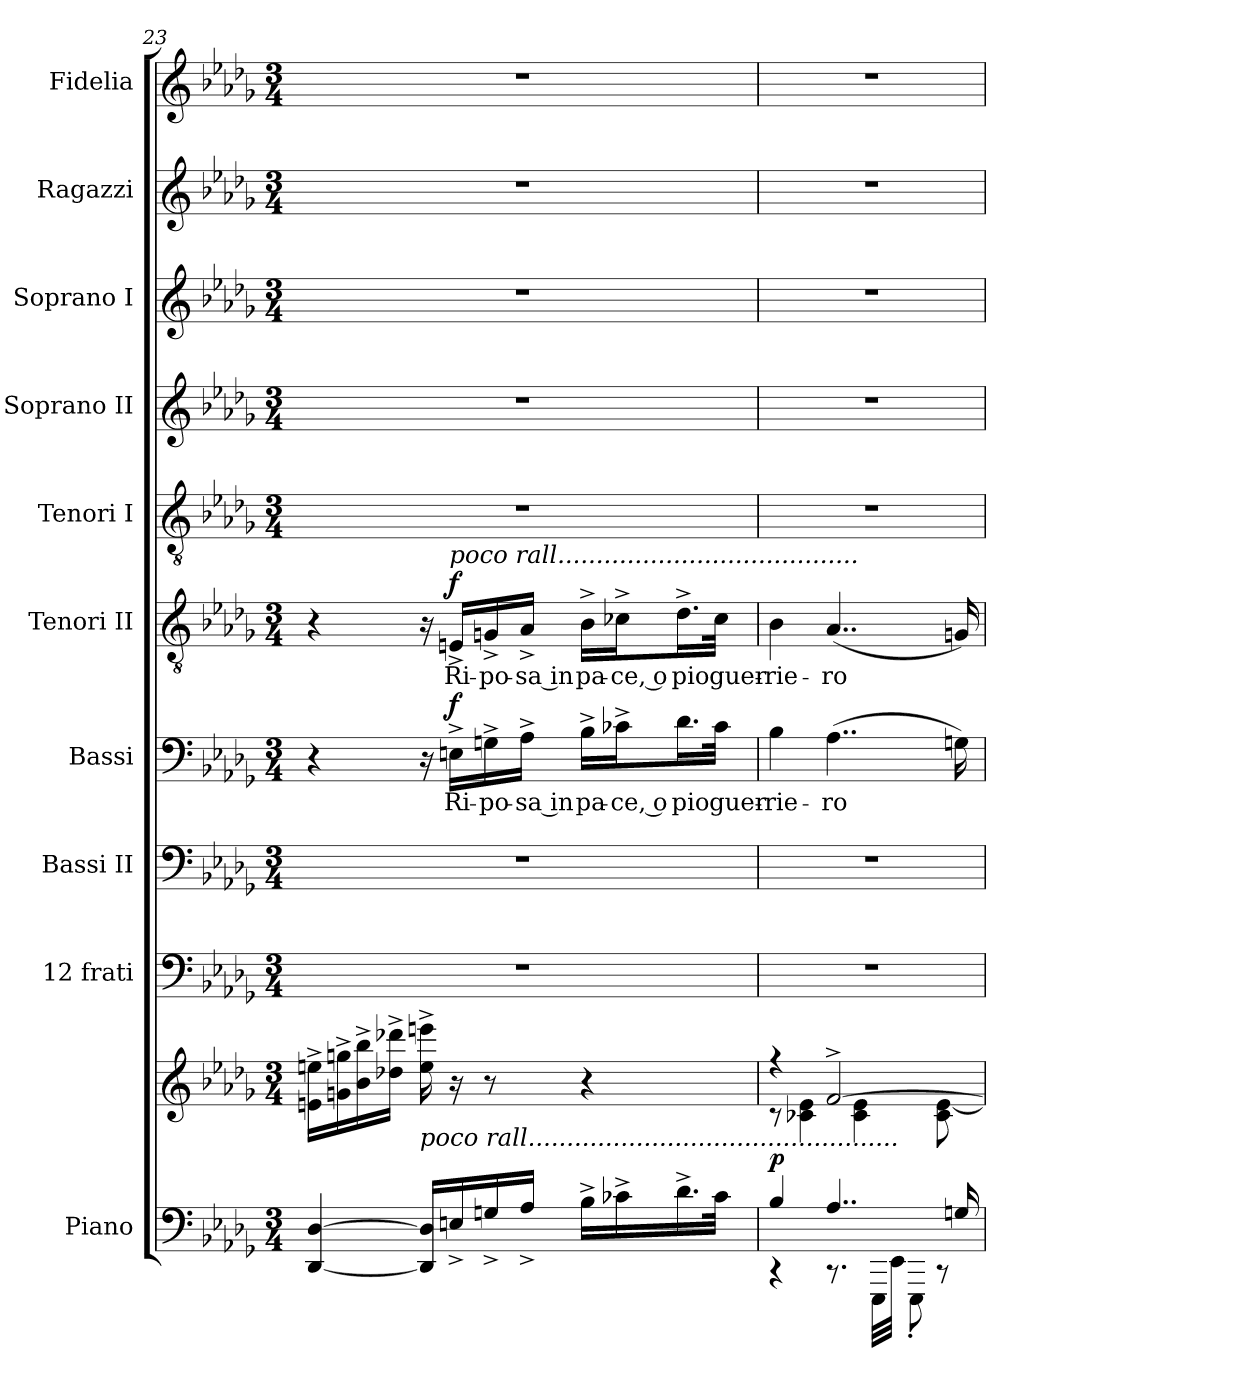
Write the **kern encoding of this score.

**kern	**kern	**dynam	**kern	**kern	**kern	**text	**dynam	**kern	**text	**dynam	**kern	**kern	**kern	**kern	**kern
*part10	*part10	*part10	*part9	*part8	*part7	*part7	*part7	*part6	*part6	*part6	*part5	*part4	*part3	*part2	*part1
*staff11	*staff10	*staff10/11	*staff9	*staff8	*staff7	*staff7	*staff7	*staff6	*staff6	*staff6	*staff5	*staff4	*staff3	*staff2	*staff1
*I"Piano	*	*	*I"12 frati	*I"Bassi II	*I"Bassi	*	*	*I"Tenori II	*	*	*I"Tenori I	*I"Soprano II	*I"Soprano I	*I"Ragazzi	*I"Fidelia
*I'Pno.	*	*	*I'12 f.	*I'B.II	*I'B.	*	*	*I'T.II	*	*	*I'T.I	*I'S.II	*I'S.I	*I'Rzi.	*I'F.
*clefF4	*clefG2	*	*clefF4	*clefF4	*clefF4	*	*	*clefGv2	*	*	*clefGv2	*clefG2	*clefG2	*clefG2	*clefG2
*k[b-e-a-d-g-]	*k[b-e-a-d-g-]	*	*k[b-e-a-d-g-]	*k[b-e-a-d-g-]	*k[b-e-a-d-g-]	*	*	*k[b-e-a-d-g-]	*	*	*k[b-e-a-d-g-]	*k[b-e-a-d-g-]	*k[b-e-a-d-g-]	*k[b-e-a-d-g-]	*k[b-e-a-d-g-]
*M3/4	*M3/4	*	*M3/4	*M3/4	*M3/4	*	*	*M3/4	*	*	*M3/4	*M3/4	*M3/4	*M3/4	*M3/4
=23	=23	=23	=23	=23	=23	=23	=23	=23	=23	=23	=23	=23	=23	=23	=23
*	*	*	*	*	*	*	*	*	*	*	*	*	*	*	*^
*	*	*	*	*	*	*	*	*	*	*	*	*	*	*	*	*^
*	*	*	*	*	*	*	*	*	*	*	*	*	*	*	*	*	*^
*	*	*	*	*	*	*	*	*	*	*	*	*	*	*	*	*	*	*^
[4DD-/ [4D-/	16en\^ 16een\^LL	.	2.r	2.r	4r	.	.	4r	.	.	2.r	2.r	2.r	2.r	2.r	4ryy	4.ryy	2ryy	2ryy
.	16gn\^ 16ggn\^	.	.	.	.	.	.	.	.	.	.	.	.	.	.	.	.	.	.
.	16b-\^ 16bb-\^	.	.	.	.	.	.	.	.	.	.	.	.	.	.	.	.	.	.
.	16dd-X\^ 16ddd-X\^JJ	.	.	.	.	.	.	.	.	.	.	.	.	.	.	.	.	.	.
*	*	*	*	*	*	*	*	*	*	*	*	*	*	*	*MM63	*	*	*	*
!LO:TX:a:i:t=poco rall................................................	!	!	!	!	!	!	!	!	!	!	!	!	!	!	!	!	!	!	!
16DD-/] 16D-/]LL	16ee\^ 16eeen\^	.	.	.	16r	.	.	16r	.	.	.	.	.	.	.	2ryy	.	.	.
!	!	!	!	!	!	!	!	!LO:TX:a:i:t=poco rall.......................................	!	!	!	!	!	!	!	!	!	!	!
!	!	!	!	!	!	!LO:LY:b	!LO:DY:a	!	!LO:LY:b	!LO:DY:a	!	!	!	!	!	!	!	!	!
16En^/	16r	.	.	.	16En^\LL	Ri-	f	16En^/LL	Ri-	f	.	.	.	.	.	.	.	.	.
*	*	*	*	*	*	*	*	*	*	*	*	*	*	*	*MM57	*	*	*	*
!	!	!	!	!	!	!LO:LY:b	!	!	!LO:LY:b	!	!	!	!	!	!	!	!	!	!
16Gn^/	8r	.	.	.	16Gn^\	-po-	.	16Gn^/	-po-	.	.	.	.	.	.	.	4.ryy	.	.
!	!	!	!	!	!	!LO:LY:b	!	!	!LO:LY:b	!	!	!	!	!	!	!	!	!	!
16A-^/JJ	.	.	.	.	16A-^\JJ	-sa in	.	16A-^/JJ	-sa in	.	.	.	.	.	.	.	.	.	.
*	*	*	*	*	*	*	*	*	*	*	*	*	*	*	*MM53	*	*	*	*
!	!	!	!	!	!	!LO:LY:b	!	!	!LO:LY:b	!	!	!	!	!	!	!	!	!	!
16B-^\LL	4r	.	.	.	16B-^\LL	pa-	.	16B-^\LL	pa-	.	.	.	.	.	.	.	.	4ryy	8ryy
!	!	!	!	!	!	!LO:LY:b	!	!	!LO:LY:b	!	!	!	!	!	!	!	!	!	!
16c-X^\	.	.	.	.	16c-X^\J	-ce, o	.	16c-X^\J	-ce, o	.	.	.	.	.	.	.	.	.	.
*	*	*	*	*	*	*	*	*	*	*	*	*	*	*	*MM50	*	*	*	*
!	!	!	!	!	!	!LO:LY:b	!	!	!LO:LY:b	!	!	!	!	!	!	!	!	!	!
16.d-^\	.	.	.	.	16.d-\L	pio	.	16.d-^\L	pio	.	.	.	.	.	.	.	.	.	8ryy
!	!	!	!	!	!	!LO:LY:b	!	!	!LO:LY:b	!	!	!	!	!	!	!	!	!	!
32c-\JJk	.	.	.	.	32c-\JJk	guer-	.	32c-\JJk	guer-	.	.	.	.	.	.	.	.	.	.
=24	=24	=24	=24	=24	=24	=24	=24	=24	=24	=24	=24	=24	=24	=24	=24	=24	=24	=24	=24
*^	*^	*	*	*	*	*	*	*	*	*	*	*	*	*	*	*	*	*	*
!	!	!	!	!	!	!	!	!	!	!	!	!	!	!	!	!	!LO:TX:a:B:t=a tempo	!	!	!	!
!	!	!	!	!LO:DY:a=2	!	!	!	!LO:LY:b	!	!	!LO:LY:b	!	!	!	!	!	!	!	!	!	!
*	*	*	*	*	*	*	*	*	*	*	*	*	*	*	*	*	*v	*v	*v	*v	*v
4B-/	4r	4r	8r	p	2.r	2.r	4B-\	-rie-	.	4B-\	-rie-	.	2.r	2.r	2.r	2.r	2.r
.	.	.	4c-X\ 4e-\	.	.	.	.	.	.	.	.	.	.	.	.	.	.
!	!	!	!	!	!	!	!	!LO:LY:b	!	!	!LO:LY:b	!	!	!	!	!	!
4..A-/	8.r	[2f^/	.	.	.	.	(>4..A-\	-ro	.	(<4..A-/	-ro	.	.	.	.	.	.
.	.	.	4c-\ 4e-\	.	.	.	.	.	.	.	.	.	.	.	.	.	.
.	32EEE-\LLL	.	.	.	.	.	.	.	.	.	.	.	.	.	.	.	.
.	32EE-\JJJ	.	.	.	.	.	.	.	.	.	.	.	.	.	.	.	.
.	8EEE-'\	.	.	.	.	.	.	.	.	.	.	.	.	.	.	.	.
.	8r	.	8c-\ [8e-\	.	.	.	.	.	.	.	.	.	.	.	.	.	.
16Gn/	.	.	.	.	.	.	16Gn\)	.	.	16Gn/)	.	.	.	.	.	.	.
*v	*v	*	*	*	*	*	*	*	*	*	*	*	*	*	*	*	*
*	*v	*v	*	*	*	*	*	*	*	*	*	*	*	*	*	*
=	=	=	=	=	=	=	=	=	=	=	=	=	=	=	=
*-	*-	*-	*-	*-	*-	*-	*-	*-	*-	*-	*-	*-	*-	*-	*-
